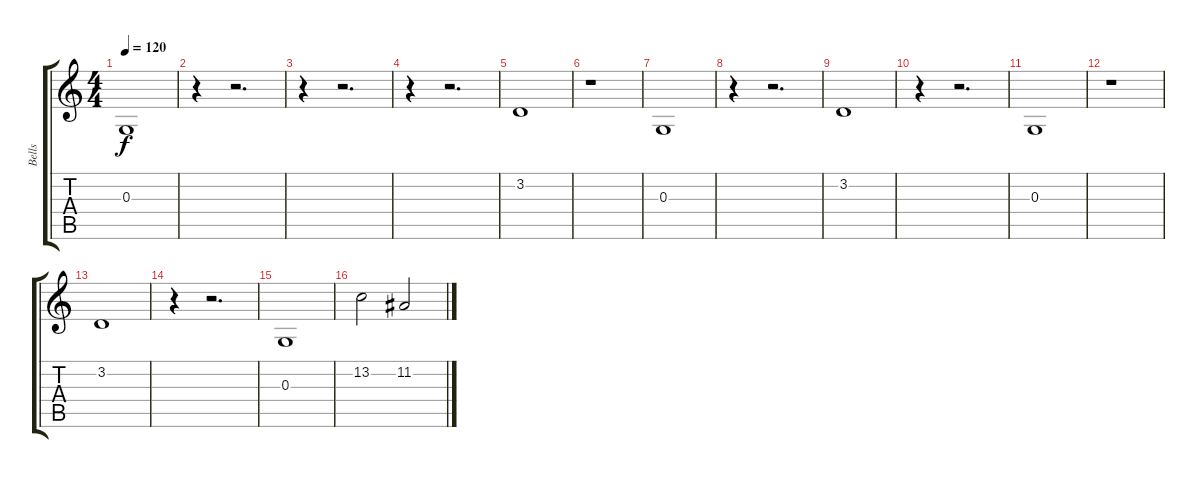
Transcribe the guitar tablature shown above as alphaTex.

\track ("Bells" "Bells") {instrument tubularbells}
\staff {score tabs}
\tuning (E4 B3 G3 D3 A2 E2) {hide}
\ts (4 4)
\tempo 120
\clef g2
\ks c
0.3.1{dy f} |
r.4 r.2{d} |
r.4 r.2{d} |
r.4 r.2{d} |
3.2.1 |
r.1 |
0.3.1 |
r.4 r.2{d} |
3.2.1 |
r.4 r.2{d} |
0.3.1 |
r.1 |
3.2.1 |
r.4 r.2{d} |
0.3.1 |
13.2.2 11.2.2
